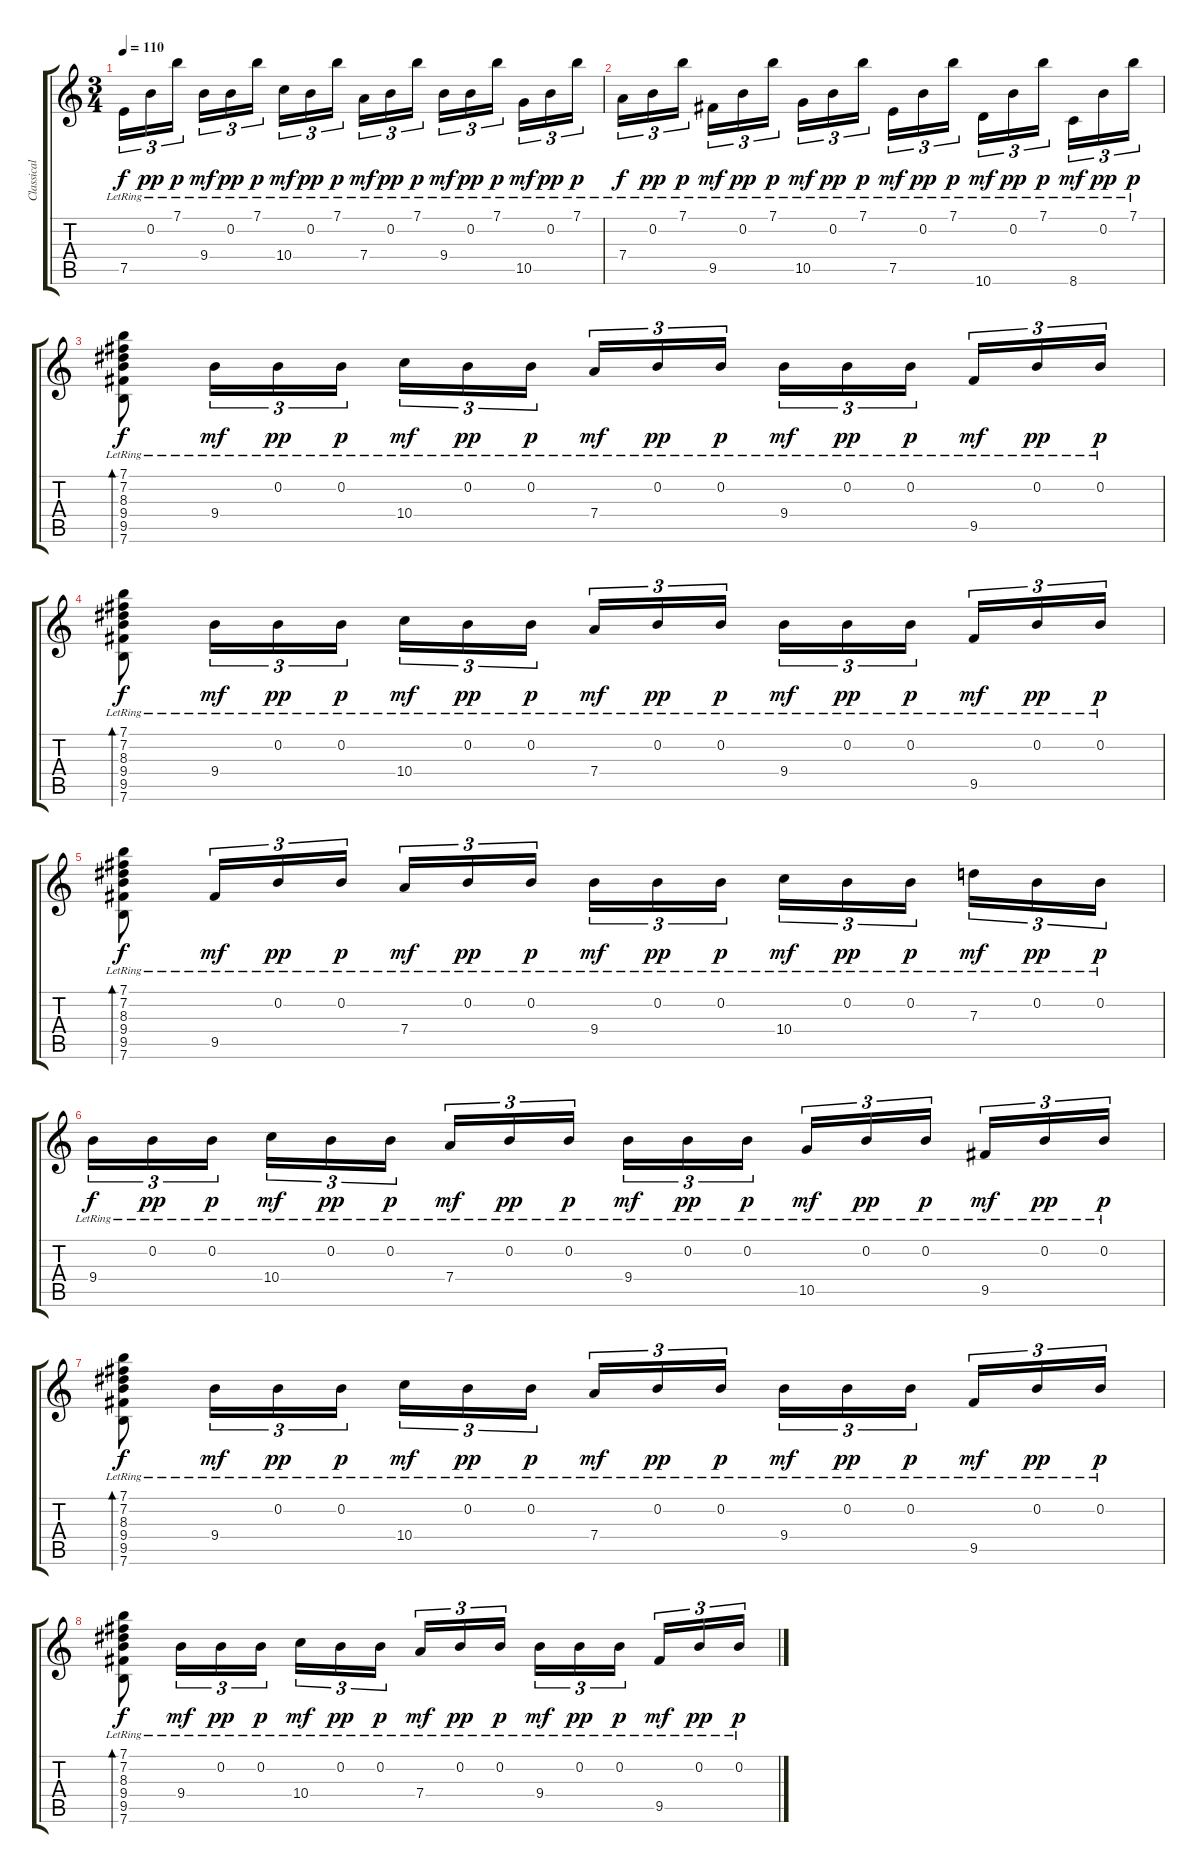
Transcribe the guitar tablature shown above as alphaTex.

\track ("Classical Guitar" "Classical ") {instrument acousticguitarnylon}
\staff {score tabs}
\tuning (E4 B3 G3 D3 A2 E2) {hide}
\ts (3 4)
\tempo 110
\clef g2
\ks c
7.5{lr}.16{tu (3 2) dy f} 0.2{lr}.16{tu (3 2) dy pp} 7.1{lr}.16{tu (3 2) dy p} 9.4{lr}.16{tu (3 2) dy mf} 0.2{lr}.16{tu (3 2) dy pp} 7.1{lr}.16{tu (3 2) dy p} 10.4{lr}.16{tu (3 2) dy mf} 0.2{lr}.16{tu (3 2) dy pp} 7.1{lr}.16{tu (3 2) dy p} 7.4{lr}.16{tu (3 2) dy mf} 0.2{lr}.16{tu (3 2) dy pp} 7.1{lr}.16{tu (3 2) dy p} 9.4{lr}.16{tu (3 2) dy mf} 0.2{lr}.16{tu (3 2) dy pp} 7.1{lr}.16{tu (3 2) dy p} 10.5{lr}.16{tu (3 2) dy mf} 0.2{lr}.16{tu (3 2) dy pp} 7.1{lr}.16{tu (3 2) dy p} |
7.4{lr}.16{tu (3 2) dy f} 0.2{lr}.16{tu (3 2) dy pp} 7.1{lr}.16{tu (3 2) dy p} 9.5{lr}.16{tu (3 2) dy mf} 0.2{lr}.16{tu (3 2) dy pp} 7.1{lr}.16{tu (3 2) dy p} 10.5{lr}.16{tu (3 2) dy mf} 0.2{lr}.16{tu (3 2) dy pp} 7.1{lr}.16{tu (3 2) dy p} 7.5{lr}.16{tu (3 2) dy mf} 0.2{lr}.16{tu (3 2) dy pp} 7.1{lr}.16{tu (3 2) dy p} 10.6{lr}.16{tu (3 2) dy mf} 0.2{lr}.16{tu (3 2) dy pp} 7.1{lr}.16{tu (3 2) dy p} 8.6{lr}.16{tu (3 2) dy mf} 0.2{lr}.16{tu (3 2) dy pp} 7.1{lr}.16{tu (3 2) dy p} |
(7.1{lr} 7.2{lr} 8.3{lr} 9.4{lr} 9.5{lr} 7.6{lr}).8{bd 60 dy f} 9.4{lr}.16{tu (3 2) dy mf} 0.2{lr}.16{tu (3 2) dy pp} 0.2{lr}.16{tu (3 2) dy p} 10.4{lr}.16{tu (3 2) dy mf} 0.2{lr}.16{tu (3 2) dy pp} 0.2{lr}.16{tu (3 2) dy p} 7.4{lr}.16{tu (3 2) dy mf} 0.2{lr}.16{tu (3 2) dy pp} 0.2{lr}.16{tu (3 2) dy p} 9.4{lr}.16{tu (3 2) dy mf} 0.2{lr}.16{tu (3 2) dy pp} 0.2{lr}.16{tu (3 2) dy p} 9.5{lr}.16{tu (3 2) dy mf} 0.2{lr}.16{tu (3 2) dy pp} 0.2{lr}.16{tu (3 2) dy p} |
(7.1{lr} 7.2{lr} 8.3{lr} 9.4{lr} 9.5{lr} 7.6{lr}).8{bd 60 dy f} 9.4{lr}.16{tu (3 2) dy mf} 0.2{lr}.16{tu (3 2) dy pp} 0.2{lr}.16{tu (3 2) dy p} 10.4{lr}.16{tu (3 2) dy mf} 0.2{lr}.16{tu (3 2) dy pp} 0.2{lr}.16{tu (3 2) dy p} 7.4{lr}.16{tu (3 2) dy mf} 0.2{lr}.16{tu (3 2) dy pp} 0.2{lr}.16{tu (3 2) dy p} 9.4{lr}.16{tu (3 2) dy mf} 0.2{lr}.16{tu (3 2) dy pp} 0.2{lr}.16{tu (3 2) dy p} 9.5{lr}.16{tu (3 2) dy mf} 0.2{lr}.16{tu (3 2) dy pp} 0.2{lr}.16{tu (3 2) dy p} |
(7.1{lr} 7.2{lr} 8.3{lr} 9.4{lr} 9.5{lr} 7.6{lr}).8{bd 60 dy f} 9.5{lr}.16{tu (3 2) dy mf} 0.2{lr}.16{tu (3 2) dy pp} 0.2{lr}.16{tu (3 2) dy p} 7.4{lr}.16{tu (3 2) dy mf} 0.2{lr}.16{tu (3 2) dy pp} 0.2{lr}.16{tu (3 2) dy p} 9.4{lr}.16{tu (3 2) dy mf} 0.2{lr}.16{tu (3 2) dy pp} 0.2{lr}.16{tu (3 2) dy p} 10.4{lr}.16{tu (3 2) dy mf} 0.2{lr}.16{tu (3 2) dy pp} 0.2{lr}.16{tu (3 2) dy p} 7.3{lr}.16{tu (3 2) dy mf} 0.2{lr}.16{tu (3 2) dy pp} 0.2{lr}.16{tu (3 2) dy p} |
9.4{lr}.16{tu (3 2) dy f} 0.2{lr}.16{tu (3 2) dy pp} 0.2{lr}.16{tu (3 2) dy p} 10.4{lr}.16{tu (3 2) dy mf} 0.2{lr}.16{tu (3 2) dy pp} 0.2{lr}.16{tu (3 2) dy p} 7.4{lr}.16{tu (3 2) dy mf} 0.2{lr}.16{tu (3 2) dy pp} 0.2{lr}.16{tu (3 2) dy p} 9.4{lr}.16{tu (3 2) dy mf} 0.2{lr}.16{tu (3 2) dy pp} 0.2{lr}.16{tu (3 2) dy p} 10.5{lr}.16{tu (3 2) dy mf} 0.2{lr}.16{tu (3 2) dy pp} 0.2{lr}.16{tu (3 2) dy p} 9.5{lr}.16{tu (3 2) dy mf} 0.2{lr}.16{tu (3 2) dy pp} 0.2{lr}.16{tu (3 2) dy p} |
(7.1{lr} 7.2{lr} 8.3{lr} 9.4{lr} 9.5{lr} 7.6{lr}).8{bd 60 dy f} 9.4{lr}.16{tu (3 2) dy mf} 0.2{lr}.16{tu (3 2) dy pp} 0.2{lr}.16{tu (3 2) dy p} 10.4{lr}.16{tu (3 2) dy mf} 0.2{lr}.16{tu (3 2) dy pp} 0.2{lr}.16{tu (3 2) dy p} 7.4{lr}.16{tu (3 2) dy mf} 0.2{lr}.16{tu (3 2) dy pp} 0.2{lr}.16{tu (3 2) dy p} 9.4{lr}.16{tu (3 2) dy mf} 0.2{lr}.16{tu (3 2) dy pp} 0.2{lr}.16{tu (3 2) dy p} 9.5{lr}.16{tu (3 2) dy mf} 0.2{lr}.16{tu (3 2) dy pp} 0.2{lr}.16{tu (3 2) dy p} |
(7.1{lr} 7.2{lr} 8.3{lr} 9.4{lr} 9.5{lr} 7.6{lr}).8{bd 60 dy f} 9.4{lr}.16{tu (3 2) dy mf} 0.2{lr}.16{tu (3 2) dy pp} 0.2{lr}.16{tu (3 2) dy p} 10.4{lr}.16{tu (3 2) dy mf} 0.2{lr}.16{tu (3 2) dy pp} 0.2{lr}.16{tu (3 2) dy p} 7.4{lr}.16{tu (3 2) dy mf} 0.2{lr}.16{tu (3 2) dy pp} 0.2{lr}.16{tu (3 2) dy p} 9.4{lr}.16{tu (3 2) dy mf} 0.2{lr}.16{tu (3 2) dy pp} 0.2{lr}.16{tu (3 2) dy p} 9.5{lr}.16{tu (3 2) dy mf} 0.2{lr}.16{tu (3 2) dy pp} 0.2{lr}.16{tu (3 2) dy p}
